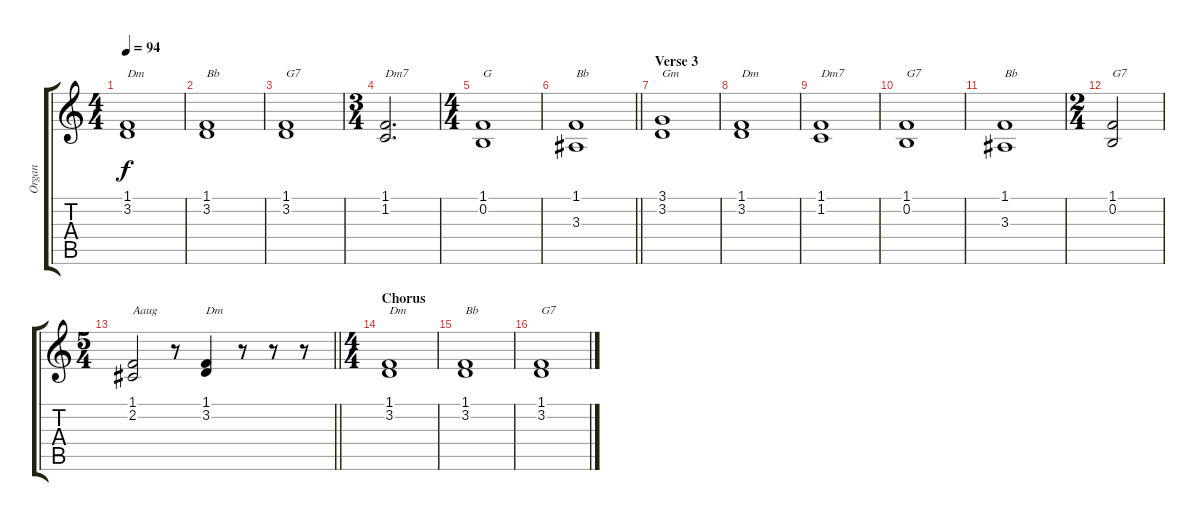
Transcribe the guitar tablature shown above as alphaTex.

\track ("Organ" "Organ") {instrument drawbarorgan}
\staff {score tabs}
\tuning (E4 B3 G3 D3 A2 E2) {hide}
\ts (4 4)
\tempo 94
\clef g2
\ks c
(1.1 3.2).1{txt "Dm" dy f} |
(1.1 3.2).1{txt "Bb"} |
(1.1 3.2).1{txt "G7"} |
\ts (3 4)
(1.1 1.2).2{d txt "Dm7"} |
\ts (4 4)
(1.1 0.2).1{txt "G"} |
\barLineRight lightlight
(1.1 3.3).1{txt "Bb"} |
\section ("" "Verse 3")
(3.1 3.2).1{txt "Gm"} |
(1.1 3.2).1{txt "Dm"} |
(1.1 1.2).1{txt "Dm7"} |
(1.1 0.2).1{txt "G7"} |
(1.1 3.3).1{txt "Bb"} |
\ts (2 4)
(1.1 0.2).2{txt "G7"} |
\ts (5 4)
\barLineRight lightlight
(1.1 2.2).2{txt "Aaug"} r.8 (1.1 3.2).4{txt "Dm"} r.8 r.8 r.8 |
\ts (4 4)
\section ("" "Chorus")
(1.1 3.2).1{txt "Dm"} |
(1.1 3.2).1{txt "Bb"} |
(1.1 3.2).1{txt "G7"}
